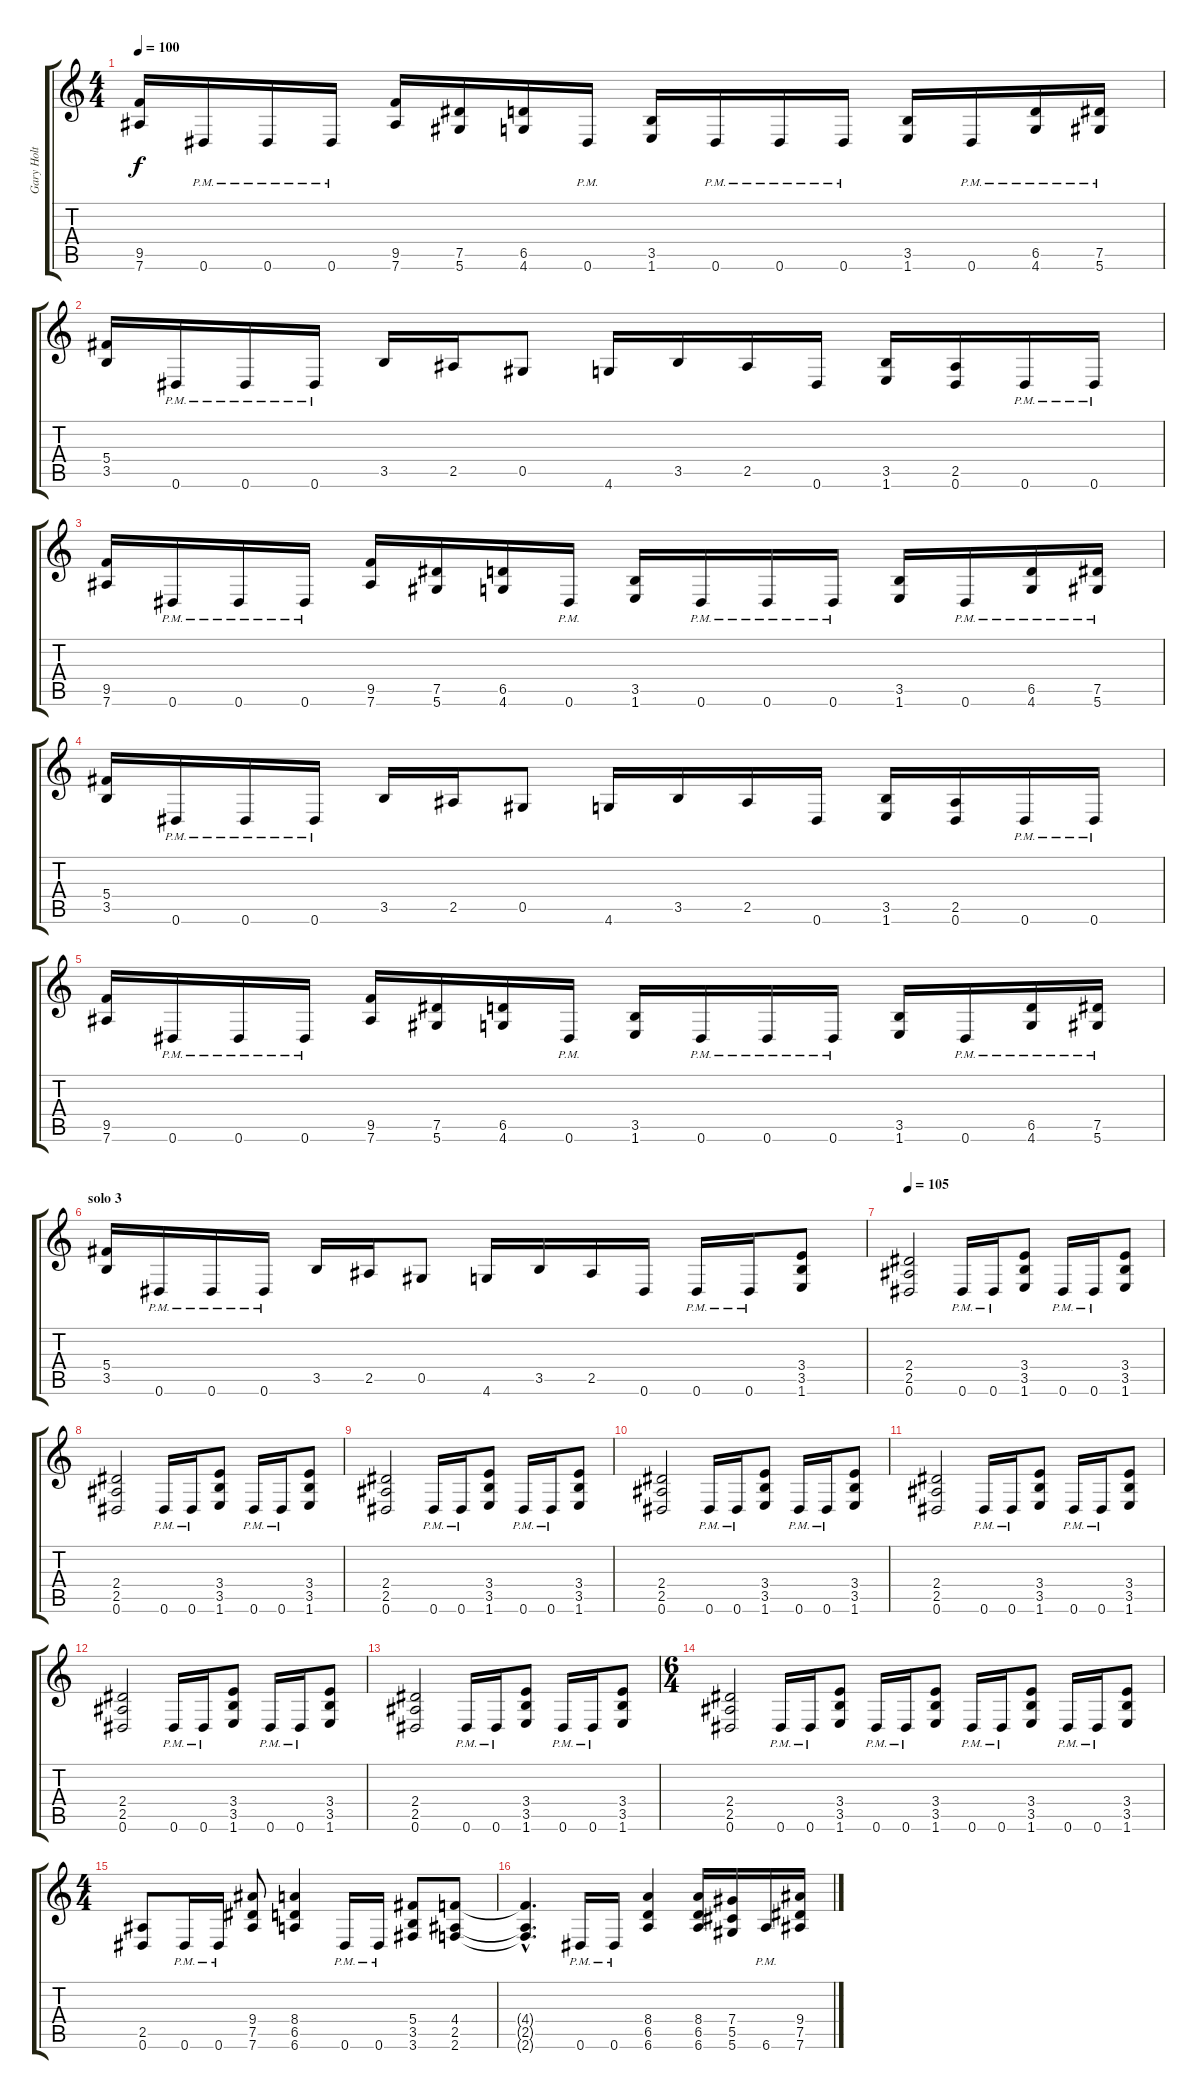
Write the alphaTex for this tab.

\track ("Gary Holt" "Gary Holt") {instrument distortionguitar}
\staff {score tabs}
\tuning (Eb4 Bb3 Gb3 Db3 Ab2 Eb2) {hide}
\ts (4 4)
\tempo 100
\clef g2
\ks c
(9.5 7.6).16{dy f} 0.6{pm}.16 0.6{pm}.16 0.6{pm}.16 (9.5 7.6).16 (7.5 5.6).16 (6.5 4.6).16 0.6{pm}.16 (3.5 1.6).16 0.6{pm}.16 0.6{pm}.16 0.6{pm}.16 (3.5 1.6).16 0.6{pm}.16 (6.5 4.6{pm}).16 (7.5 5.6{pm}).16 |
(5.4 3.5).16 0.6{pm}.16 0.6{pm}.16 0.6{pm}.16 3.5.16 2.5.16 0.5.8 4.6.16 3.5.16 2.5.16 0.6.16 (3.5 1.6).16 (2.5 0.6).16 0.6{pm}.16 0.6{pm}.16 |
(9.5 7.6).16 0.6{pm}.16 0.6{pm}.16 0.6{pm}.16 (9.5 7.6).16 (7.5 5.6).16 (6.5 4.6).16 0.6{pm}.16 (3.5 1.6).16 0.6{pm}.16 0.6{pm}.16 0.6{pm}.16 (3.5 1.6).16 0.6{pm}.16 (6.5 4.6{pm}).16 (7.5 5.6{pm}).16 |
(5.4 3.5).16 0.6{pm}.16 0.6{pm}.16 0.6{pm}.16 3.5.16 2.5.16 0.5.8 4.6.16 3.5.16 2.5.16 0.6.16 (3.5 1.6).16 (2.5 0.6).16 0.6{pm}.16 0.6{pm}.16 |
(9.5 7.6).16 0.6{pm}.16 0.6{pm}.16 0.6{pm}.16 (9.5 7.6).16 (7.5 5.6).16 (6.5 4.6).16 0.6{pm}.16 (3.5 1.6).16 0.6{pm}.16 0.6{pm}.16 0.6{pm}.16 (3.5 1.6).16 0.6{pm}.16 (6.5 4.6{pm}).16 (7.5 5.6{pm}).16 |
\section ("" "solo 3")
(5.4 3.5).16 0.6{pm}.16 0.6{pm}.16 0.6{pm}.16 3.5.16 2.5.16 0.5.8 4.6.16 3.5.16 2.5.16 0.6.16 0.6{pm}.16 0.6{pm}.16 (3.4 3.5 1.6).8 |
\tempo 105
(2.4 2.5 0.6).2 0.6{pm}.16 0.6{pm}.16 (3.4 3.5 1.6).8 0.6{pm}.16 0.6{pm}.16 (3.4 3.5 1.6).8 |
(2.4 2.5 0.6).2 0.6{pm}.16 0.6{pm}.16 (3.4 3.5 1.6).8 0.6{pm}.16 0.6{pm}.16 (3.4 3.5 1.6).8 |
(2.4 2.5 0.6).2 0.6{pm}.16 0.6{pm}.16 (3.4 3.5 1.6).8 0.6{pm}.16 0.6{pm}.16 (3.4 3.5 1.6).8 |
(2.4 2.5 0.6).2 0.6{pm}.16 0.6{pm}.16 (3.4 3.5 1.6).8 0.6{pm}.16 0.6{pm}.16 (3.4 3.5 1.6).8 |
(2.4 2.5 0.6).2 0.6{pm}.16 0.6{pm}.16 (3.4 3.5 1.6).8 0.6{pm}.16 0.6{pm}.16 (3.4 3.5 1.6).8 |
(2.4 2.5 0.6).2 0.6{pm}.16 0.6{pm}.16 (3.4 3.5 1.6).8 0.6{pm}.16 0.6{pm}.16 (3.4 3.5 1.6).8 |
(2.4 2.5 0.6).2 0.6{pm}.16 0.6{pm}.16 (3.4 3.5 1.6).8 0.6{pm}.16 0.6{pm}.16 (3.4 3.5 1.6).8 |
\ts (6 4)
(2.4 2.5 0.6).2 0.6{pm}.16 0.6{pm}.16 (3.4 3.5 1.6).8 0.6{pm}.16 0.6{pm}.16 (3.4 3.5 1.6).8 0.6{pm}.16 0.6{pm}.16 (3.4 3.5 1.6).8 0.6{pm}.16 0.6{pm}.16 (3.4 3.5 1.6).8 |
\ts (4 4)
(2.5 0.6).8 0.6{pm}.16 0.6{pm}.16 (9.4 7.5 7.6).8 (8.4 6.5 6.6).4 0.6{pm}.16 0.6{pm}.16 (5.4 3.5 3.6).8 (4.4 2.5 2.6).8 |
(4.4{hac t} 2.5{hac t} 2.6{hac t}).4{d} 0.6{pm}.16 0.6{pm}.16 (8.4 6.5 6.6).4 (8.4 6.5 6.6).16 (7.4 5.5 5.6).16 6.6{pm}.16 (9.4 7.5 7.6).16
